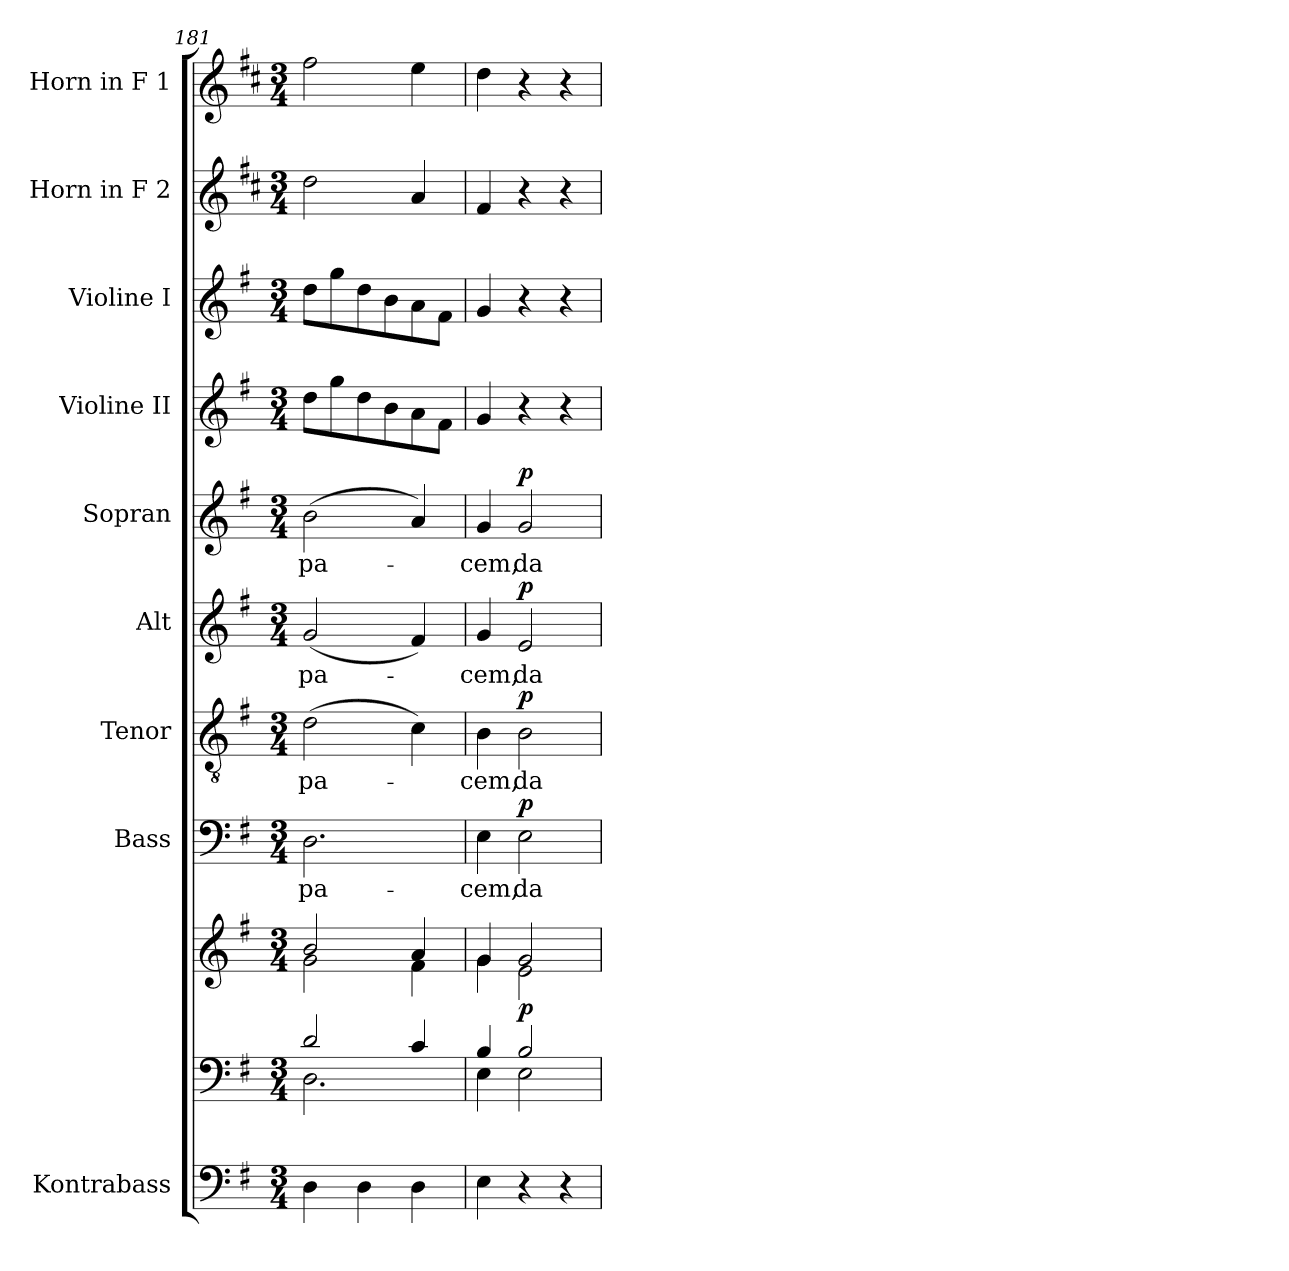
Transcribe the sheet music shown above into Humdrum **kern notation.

**kern	**kern	**kern	**dynam	**kern	**text	**dynam	**kern	**text	**dynam	**kern	**text	**dynam	**kern	**text	**dynam	**kern	**kern	**kern	**kern
*part10	*part9	*part9	*part9	*part8	*part8	*part8	*part7	*part7	*part7	*part6	*part6	*part6	*part5	*part5	*part5	*part4	*part3	*part2	*part1
*staff11	*staff10	*staff9	*staff9/10	*staff8	*staff8	*staff8	*staff7	*staff7	*staff7	*staff6	*staff6	*staff6	*staff5	*staff5	*staff5	*staff4	*staff3	*staff2	*staff1
*I"Kontrabass	*	*	*	*I"Bass	*	*	*I"Tenor	*	*	*I"Alt	*	*	*I"Sopran	*	*	*I"Violine II	*I"Violine I	*I"Horn in F 2	*I"Horn in F 1
*I'Kb.	*	*	*	*I'B.	*	*	*I'T.	*	*	*I'A.	*	*	*I'S.	*	*	*I'Vl. II	*I'Vl. I	*I'Hrn. 2	*I'Hrn. 1
!!LO:PB:g=z
*clefF4	*clefF4	*clefG2	*	*clefF4	*	*	*clefGv2	*	*	*clefG2	*	*	*clefG2	*	*	*clefG2	*clefG2	*clefG2	*clefG2
*ITrd7c12	*	*	*	*	*	*	*	*	*	*	*	*	*	*	*	*	*	*ITrd4c7	*ITrd4c7
*k[f#]	*k[f#]	*k[f#]	*	*k[f#]	*	*	*k[f#]	*	*	*k[f#]	*	*	*k[f#]	*	*	*k[f#]	*k[f#]	*k[f#]	*k[f#]
*G:	*G:	*G:	*	*G:	*	*	*G:	*	*	*G:	*	*	*G:	*	*	*G:	*G:	*G:	*G:
*M3/4	*M3/4	*M3/4	*	*M3/4	*	*	*M3/4	*	*	*M3/4	*	*	*M3/4	*	*	*M3/4	*M3/4	*M3/4	*M3/4
=181	=181	=181	=181	=181	=181	=181	=181	=181	=181	=181	=181	=181	=181	=181	=181	=181	=181	=181	=181
*	*^	*^	*	*	*	*	*	*	*	*	*	*	*	*	*	*	*	*	*
!	!	!	!	!	!	!	!LO:LY:b	!	!	!LO:LY:b	!	!	!LO:LY:b	!	!	!LO:LY:b	!	!	!	!	!
4DD\	2d/	2.D\	2b/	2g\	.	2.D\	pa-	.	(>2d\	pa-	.	(<2g/	pa-	.	(>2b\	pa-	.	8dd\L	8dd\L	2g\	2b\
.	.	.	.	.	.	.	.	.	.	.	.	.	.	.	.	.	.	8gg\	8gg\	.	.
4DD\	.	.	.	.	.	.	.	.	.	.	.	.	.	.	.	.	.	8dd\	8dd\	.	.
.	.	.	.	.	.	.	.	.	.	.	.	.	.	.	.	.	.	8b\	8b\	.	.
4DD\	4c/	.	4a/	4f#\	.	.	.	.	4c\)	.	.	4f#/)	.	.	4a/)	.	.	8a\	8a\	4d/	4a\
.	.	.	.	.	.	.	.	.	.	.	.	.	.	.	.	.	.	8f#\J	8f#\J	.	.
=182	=182	=182	=182	=182	=182	=182	=182	=182	=182	=182	=182	=182	=182	=182	=182	=182	=182	=182	=182	=182	=182
!	!	!	!	!	!	!	!LO:LY:b	!	!	!LO:LY:b	!	!	!LO:LY:b	!	!	!LO:LY:b	!	!	!	!	!
4EE\	4B/	4E\	4g/	4g\	.	4E\	-cem,	.	4B\	-cem,	.	4g/	-cem,	.	4g/	-cem,	.	4g/	4g/	4B/	4g\
!	!	!	!	!	!LO:DY:b	!	!LO:LY:b	!LO:DY:a	!	!LO:LY:b	!LO:DY:a	!	!LO:LY:b	!LO:DY:a	!	!LO:LY:b	!LO:DY:a	!	!	!	!
4r	2B/	2E\	2g/	2e\	p	2E\	da	p	2B\	da	p	2e/	da	p	2g/	da	p	4r	4r	4r	4r
4r	.	.	.	.	.	.	.	.	.	.	.	.	.	.	.	.	.	4r	4r	4r	4r
*	*v	*v	*	*	*	*	*	*	*	*	*	*	*	*	*	*	*	*	*	*	*
*	*	*v	*v	*	*	*	*	*	*	*	*	*	*	*	*	*	*	*	*	*
=	=	=	=	=	=	=	=	=	=	=	=	=	=	=	=	=	=	=	=
*-	*-	*-	*-	*-	*-	*-	*-	*-	*-	*-	*-	*-	*-	*-	*-	*-	*-	*-	*-
